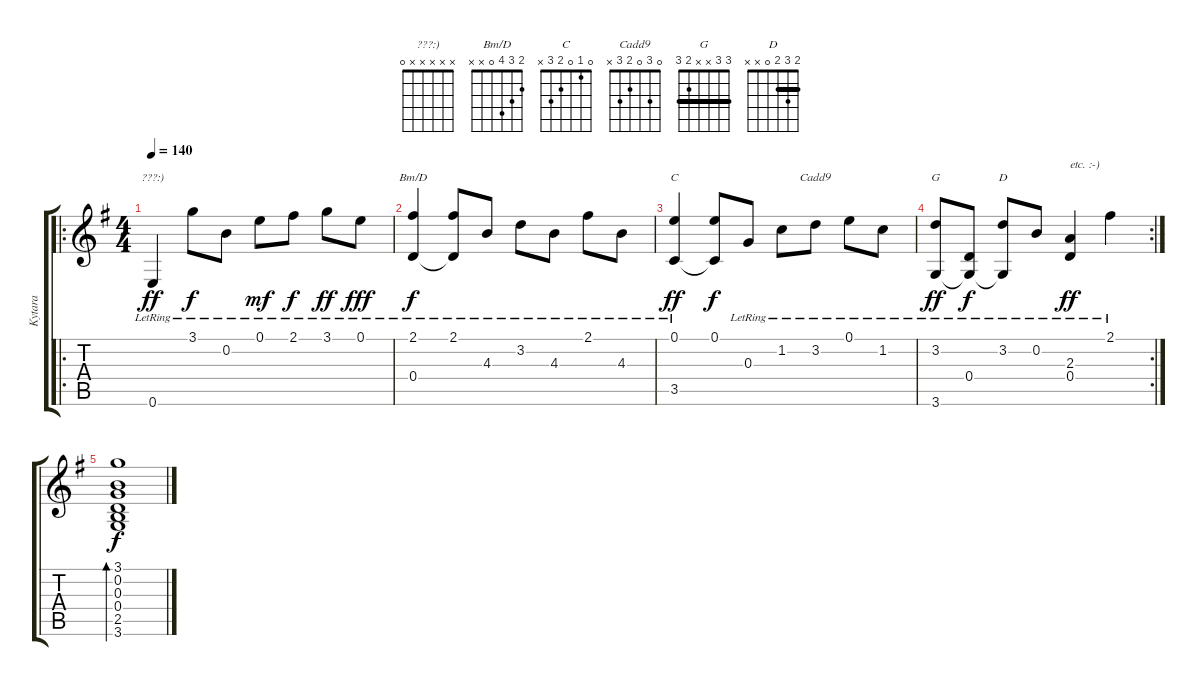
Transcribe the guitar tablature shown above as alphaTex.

\track ("Kytara" "Kytara") {instrument acousticguitarsteel}
\staff {score tabs}
\tuning (E4 B3 G3 D3 A2 E2) {hide}
\chord ("???:)" x x x x x 0)
\chord ("Bm/D" 2 3 4 0 x x)
\chord ("C" 0 1 0 2 3 x)
\chord ("Cadd9" 0 3 0 2 3 x)
\chord ("G" 3 3 x x 2 3) {barre 3}
\chord ("D" 2 3 2 0 x x) {barre 2}
\ro
\ts (4 4)
\tempo 140
\clef g2
\ks g
0.6{lr}.4{ch "???:)" dy ff} 3.1{lr}.8{dy f} 0.2{lr}.8 0.1{lr}.8{dy mf} 2.1{lr}.8{dy f} 3.1{lr}.8{dy ff} 0.1{lr}.8{dy fff} |
(2.1{lr} 0.4{lr}).4{ch "Bm/D" dy f} (2.1{lr} 0.4{t}).8 4.3{lr}.8 3.2{lr}.8 4.3{lr}.8 2.1{lr}.8 4.3{lr}.8 |
(0.1{lr} 3.5{lr}).4{ch "C" dy ff} (0.1 3.5{t}).8{dy f} 0.3{lr}.8 1.2{lr}.8 3.2{lr}.8{ch "Cadd9"} 0.1{lr}.8 1.2{lr}.8 |
\rc 2
(3.2{lr} 3.6{lr}).8{ch "G" dy ff} (0.4{lr} 3.6{t}).8{dy f} (3.2{lr} 3.6{t}).8{ch "D"} 0.2{lr}.8 (2.3{lr} 0.4{lr}).4{txt "etc. :-)" dy ff} 2.1{lr}.4 |
(3.1 0.2 0.3 0.4 2.5 3.6).1{bd 480 dy f}
